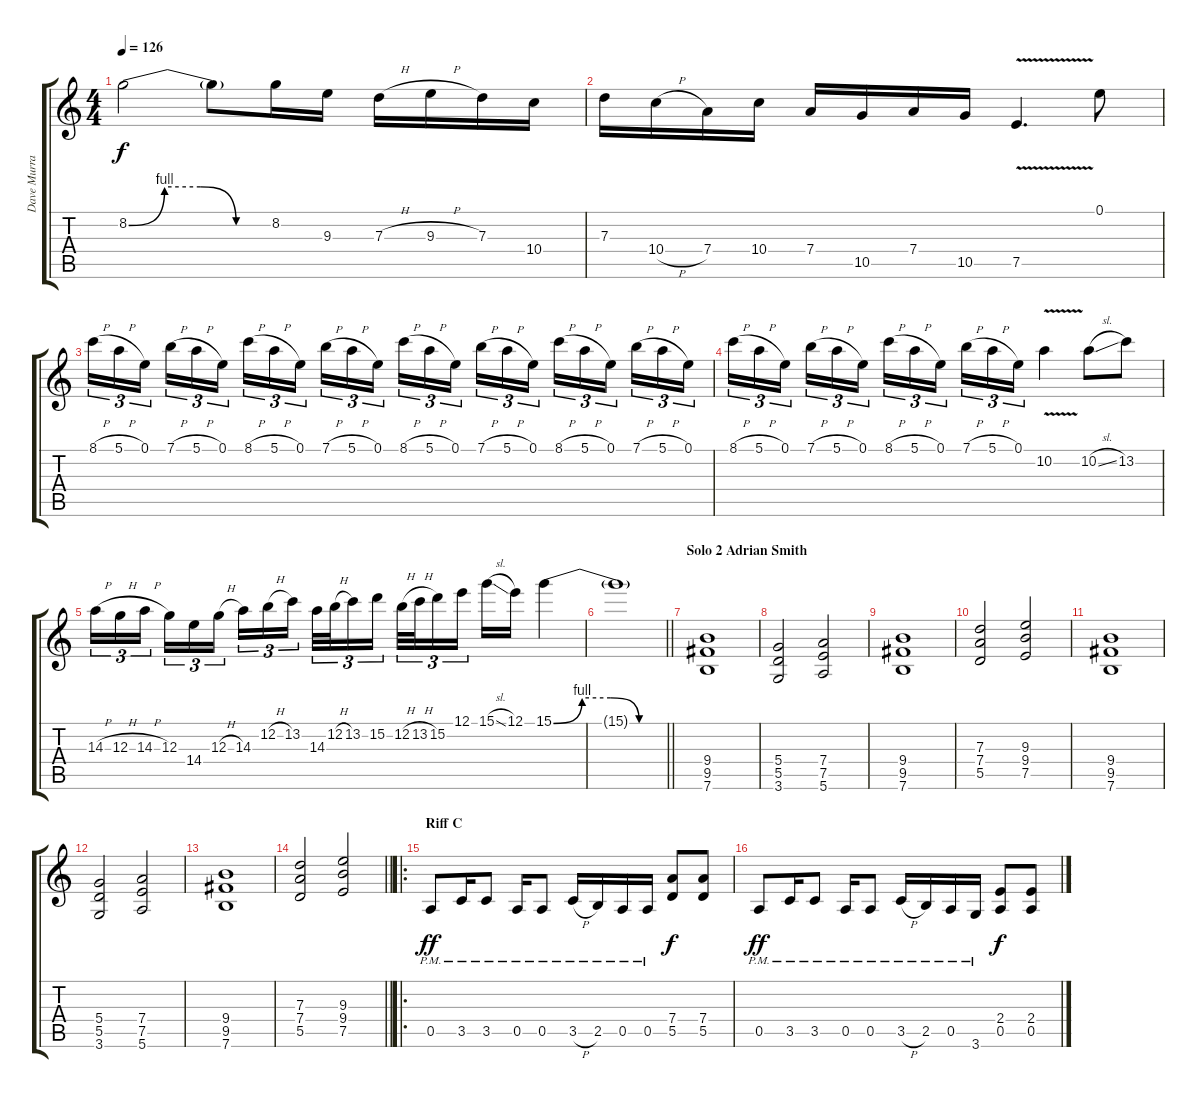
\track ("Dave Murray" "Dave Murra") {instrument distortionguitar}
\staff {score tabs}
\tuning (E4 B3 G3 D3 A2 E2) {hide}
\ts (4 4)
\tempo 126
\clef g2
\ks c
8.2{be (custom 0 0 15 4 30 4 45 0 60 0)}.2{dy f} 8.2{t}.8 8.2.16 9.3.16 7.3{h}.16 9.3{h}.16 7.3.16 10.4.16 |
7.3.16 10.4{h}.16 7.4.16 10.4.16 7.4.16 10.5.16 7.4.16 10.5.16 7.5{v}.4{d} 0.1.8 |
8.1{h}.16{tu (3 2)} 5.1{h}.16{tu (3 2)} 0.1.16{tu (3 2) beam splitsecondary} 7.1{h}.16{tu (3 2)} 5.1{h}.16{tu (3 2)} 0.1.16{tu (3 2)} 8.1{h}.16{tu (3 2)} 5.1{h}.16{tu (3 2)} 0.1.16{tu (3 2) beam splitsecondary} 7.1{h}.16{tu (3 2)} 5.1{h}.16{tu (3 2)} 0.1.16{tu (3 2)} 8.1{h}.16{tu (3 2)} 5.1{h}.16{tu (3 2)} 0.1.16{tu (3 2) beam splitsecondary} 7.1{h}.16{tu (3 2)} 5.1{h}.16{tu (3 2)} 0.1.16{tu (3 2)} 8.1{h}.16{tu (3 2)} 5.1{h}.16{tu (3 2)} 0.1.16{tu (3 2) beam splitsecondary} 7.1{h}.16{tu (3 2)} 5.1{h}.16{tu (3 2)} 0.1.16{tu (3 2)} |
8.1{h}.16{tu (3 2)} 5.1{h}.16{tu (3 2)} 0.1.16{tu (3 2) beam splitsecondary} 7.1{h}.16{tu (3 2)} 5.1{h}.16{tu (3 2)} 0.1.16{tu (3 2)} 8.1{h}.16{tu (3 2)} 5.1{h}.16{tu (3 2)} 0.1.16{tu (3 2) beam splitsecondary} 7.1{h}.16{tu (3 2)} 5.1{h}.16{tu (3 2)} 0.1.16{tu (3 2)} 10.2{v}.4 10.2{sl}.8 13.2.8 |
14.3{h}.16{tu (3 2)} 12.3{h}.16{tu (3 2)} 14.3{h}.16{tu (3 2) beam splitsecondary} 12.3.16{tu (3 2)} 14.4.16{tu (3 2)} 12.3{h}.16{tu (3 2)} 14.3.16{tu (3 2)} 12.2{h}.16{tu (3 2)} 13.2.16{tu (3 2) beam splitsecondary} 14.3.32{tu (3 2)} 12.2{h}.32{tu (3 2)} 13.2.16{tu (3 2)} 15.2.16{tu (3 2)} 12.2{h}.32{tu (3 2)} 13.2{h}.32{tu (3 2)} 15.2.16{tu (3 2)} 12.1.16{tu (3 2) beam splitsecondary} 15.1{sl}.16 12.1.16 15.1{be (custom 0 0 15 4 30 4 45 0 60 0)}.4 |
\barLineRight lightlight
15.1{t}.1 |
\section ("" "Solo 2 Adrian Smith")
(9.4 9.5 7.6).1{volume 11} |
(5.4 5.5 3.6).2 (7.4 7.5 5.6).2 |
(9.4 9.5 7.6).1 |
(7.3 7.4 5.5).2 (9.3 9.4 7.5).2 |
(9.4 9.5 7.6).1 |
(5.4 5.5 3.6).2 (7.4 7.5 5.6).2 |
(9.4 9.5 7.6).1 |
\barLineRight lightlight
(7.3 7.4 5.5).2 (9.3 9.4 7.5).2 |
\ro
\section ("" "Riff C")
0.5{pm}.8{dy ff} 3.5{pm}.16 3.5{pm}.8 0.5{pm}.16 0.5{pm}.8 3.5{h pm}.16 2.5{pm}.16 0.5{pm}.16 0.5{pm}.16 (7.4 5.5).8{dy f} (7.4 5.5).8 |
0.5{pm}.8{dy ff} 3.5{pm}.16 3.5{pm}.8 0.5{pm}.16 0.5{pm}.8 3.5{h pm}.16 2.5{pm}.16 0.5{pm}.16 3.6{pm}.16 (2.4 0.5).8{dy f} (2.4 0.5).8
